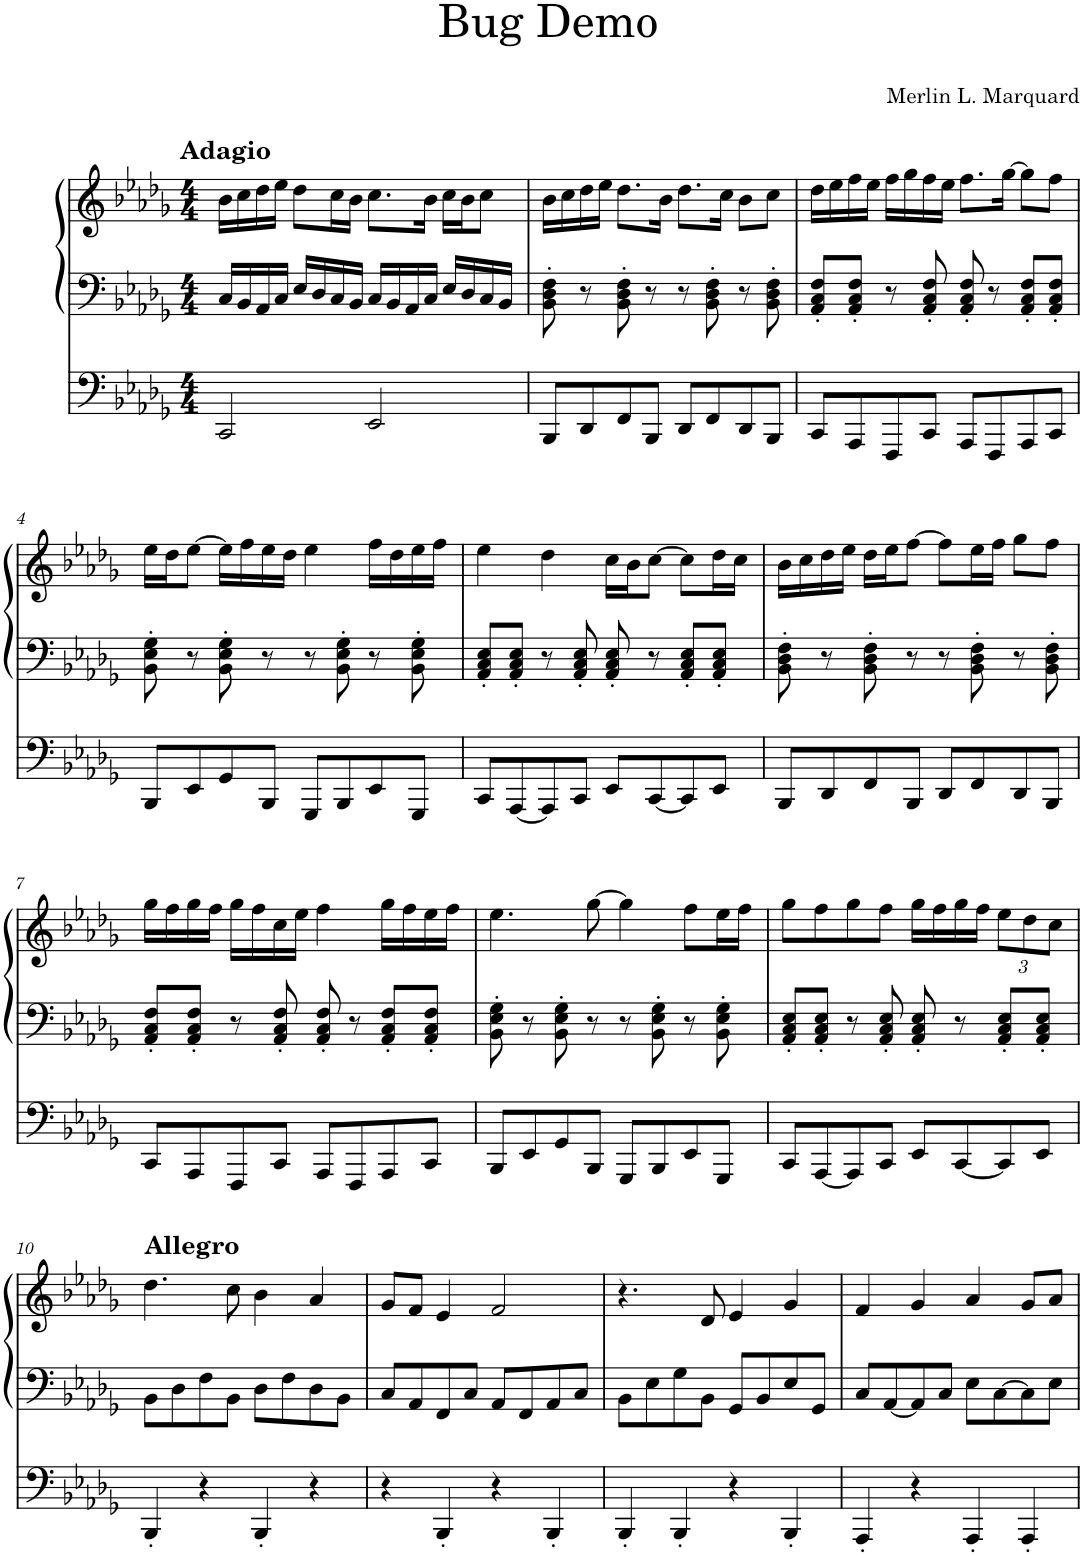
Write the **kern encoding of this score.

**kern	**kern	**kern
*part1	*part1	*part1
*staff3	*staff2	*staff1
*I"Orgel	*	*
*I'Org.	*	*
*clefF4	*clefF4	*clefG2
*k[b-e-a-d-g-]	*k[b-e-a-d-g-]	*k[b-e-a-d-g-]
*M4/4	*M4/4	*M4/4
=1	=1	=1
!	!	!LO:TX:a:B:t=Adagio
2CC/	16C/LL	16b-\LL
.	16BB-/	16cc\
.	16AA-/	16dd-\
.	16C/JJ	16ee-\JJ
.	16E-/LL	8dd-\L
.	16D-/	.
.	16C/	16cc\L
.	16BB-/JJ	16b-\JJ
2EE-/	16C/LL	8.cc\L
.	16BB-/	.
.	16AA-/	.
.	16C/JJ	16b-\Jk
.	16E-/LL	16cc\LL
.	16D-/	16b-\J
.	16C/	8cc\J
.	16BB-/JJ	.
=2	=2	=2
8BBB-/L	8BB-\' 8D-\' 8F\'	16b-\LL
.	.	16cc\
8DD-/	8r	16dd-\
.	.	16ee-\JJ
8FF/	8BB-\' 8D-\' 8F\'	8.dd-\L
8BBB-/J	8r	.
.	.	16b-\Jk
8DD-/L	8r	8.dd-\L
8FF/	8BB-\' 8D-\' 8F\'	.
.	.	16cc\Jk
8DD-/	8r	8b-\L
8BBB-/J	8BB-\' 8D-\' 8F\'	8cc\J
=3	=3	=3
8CC/L	8AA-/' 8C/' 8F/'L	16dd-\LL
.	.	16ee-\
8AAA-/	8AA-/' 8C/' 8F/'J	16ff\
.	.	16ee-\JJ
8FFF/	8r	16ff\LL
.	.	16gg-\
8CC/J	8AA-/' 8C/' 8F/'	16ff\
.	.	16ee-\JJ
8AAA-/L	8AA-/' 8C/' 8F/'	8.ff\L
8FFF/	8r	.
.	.	[16gg-\Jk
8AAA-/	8AA-/' 8C/' 8F/'L	8gg-\L]
8CC/J	8AA-/' 8C/' 8F/'J	8ff\J
!!LO:LB:g=z
=4	=4	=4
8BBB-/L	8BB-\' 8E-\' 8G-\'	16ee-\LL
.	.	16dd-\J
8EE-/	8r	[8ee-\J
8GG-/	8BB-\' 8E-\' 8G-\'	16ee-\LL]
.	.	16ff\
8BBB-/J	8r	16ee-\
.	.	16dd-\JJ
8GGG-/L	8r	4ee-\
8BBB-/	8BB-\' 8E-\' 8G-\'	.
8EE-/	8r	16ff\LL
.	.	16dd-\
8GGG-/J	8BB-\' 8E-\' 8G-\'	16ee-\
.	.	16ff\JJ
=5	=5	=5
8CC/L	8AA-/' 8C/' 8E-/'L	4ee-\
[8AAA-/	8AA-/' 8C/' 8E-/'J	.
8AAA-/]	8r	4dd-\
8CC/J	8AA-/' 8C/' 8E-/'	.
8EE-/L	8AA-/' 8C/' 8E-/'	16cc\LL
.	.	16b-\J
[8CC/	8r	[8cc\J
8CC/]	8AA-/' 8C/' 8E-/'L	8cc\L]
8EE-/J	8AA-/' 8C/' 8E-/'J	16dd-\L
.	.	16cc\JJ
=6	=6	=6
8BBB-/L	8BB-\' 8D-\' 8F\'	16b-\LL
.	.	16cc\
8DD-/	8r	16dd-\
.	.	16ee-\JJ
8FF/	8BB-\' 8D-\' 8F\'	16dd-\LL
.	.	16ee-\J
8BBB-/J	8r	[8ff\J
8DD-/L	8r	8ff\L]
8FF/	8BB-\' 8D-\' 8F\'	16ee-\L
.	.	16ff\JJ
8DD-/	8r	8gg-\L
8BBB-/J	8BB-\' 8D-\' 8F\'	8ff\J
!!LO:LB:g=z
=7	=7	=7
8CC/L	8AA-/' 8C/' 8F/'L	16gg-\LL
.	.	16ff\
8AAA-/	8AA-/' 8C/' 8F/'J	16gg-\
.	.	16ff\JJ
8FFF/	8r	16gg-\LL
.	.	16ff\
8CC/J	8AA-/' 8C/' 8F/'	16cc\
.	.	16ee-\JJ
8AAA-/L	8AA-/' 8C/' 8F/'	4ff\
8FFF/	8r	.
8AAA-/	8AA-/' 8C/' 8F/'L	16gg-\LL
.	.	16ff\
8CC/J	8AA-/' 8C/' 8F/'J	16ee-\
.	.	16ff\JJ
=8	=8	=8
8BBB-/L	8BB-\' 8E-\' 8G-\'	4.ee-\
8EE-/	8r	.
8GG-/	8BB-\' 8E-\' 8G-\'	.
8BBB-/J	8r	[8gg-\
8GGG-/L	8r	4gg-\]
8BBB-/	8BB-\' 8E-\' 8G-\'	.
8EE-/	8r	8ff\L
8GGG-/J	8BB-\' 8E-\' 8G-\'	16ee-\L
.	.	16ff\JJ
=9	=9	=9
8CC/L	8AA-/' 8C/' 8E-/'L	8gg-\L
[8AAA-/	8AA-/' 8C/' 8E-/'J	8ff\
8AAA-/]	8r	8gg-\
8CC/J	8AA-/' 8C/' 8E-/'	8ff\J
8EE-/L	8AA-/' 8C/' 8E-/'	16gg-\LL
.	.	16ff\
[8CC/	8r	16gg-\
.	.	16ff\JJ
*	*	*Xbrackettup
8CC/]	8AA-/' 8C/' 8E-/'L	12ee-\L
.	.	12dd-\
8EE-/J	8AA-/' 8C/' 8E-/'J	.
.	.	12cc\J
!!LO:LB:g=z
=10	=10	=10
!	!	!LO:TX:a:B:t=Allegro
4BBB-'/	8BB-\L	4.dd-\
.	8D-\	.
4r	8F\	.
.	8BB-\J	8cc\
4BBB-'/	8D-\L	4b-\
.	8F\	.
4r	8D-\	4a-/
.	8BB-\J	.
=11	=11	=11
4r	8C/L	8g-/L
.	8AA-/	8f/J
4BBB-'/	8FF/	4e-/
.	8C/J	.
4r	8AA-/L	2f/
.	8FF/	.
4BBB-'/	8AA-/	.
.	8C/J	.
=12	=12	=12
4BBB-'/	8BB-\L	4.r
.	8E-\	.
4BBB-'/	8G-\	.
.	8BB-\J	8d-/
4r	8GG-/L	4e-/
.	8BB-/	.
4BBB-'/	8E-/	4g-/
.	8GG-/J	.
=13	=13	=13
4AAA-'/	8C/L	4f/
.	[8AA-/	.
4r	8AA-/]	4g-/
.	8C/J	.
4AAA-'/	8E-\L	4a-/
.	[8C\	.
4AAA-'/	8C\]	8g-/L
.	8E-\J	8a-/J
=	=	=
*-	*-	*-
